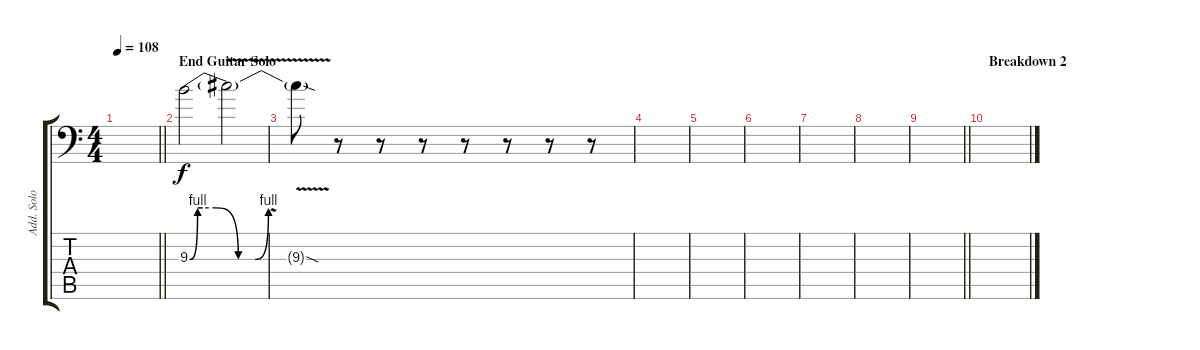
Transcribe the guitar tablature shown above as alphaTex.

\track ("Add. Solo Guitar" "Add. Solo ") {instrument distortionguitar}
\staff {score tabs}
\tuning (B3 Gb3 D3 A2 E2 A1) {hide}
\ts (4 4)
\tempo 108
\clef f4
\barLineRight lightlight
\ks c
|
\section ("" "End Guitar Solo")
9.3{be (custom 0 0 6 4 10 4 20 4 37 0 50 0 60 4)}.2 9.3{v t}.2 |
9.3{sod t}.8 r.8 r.8 r.8 r.8 r.8 r.8 r.8 |
|
|
|
|
|
\barLineRight lightlight
|
\section ("" "Breakdown 2")
